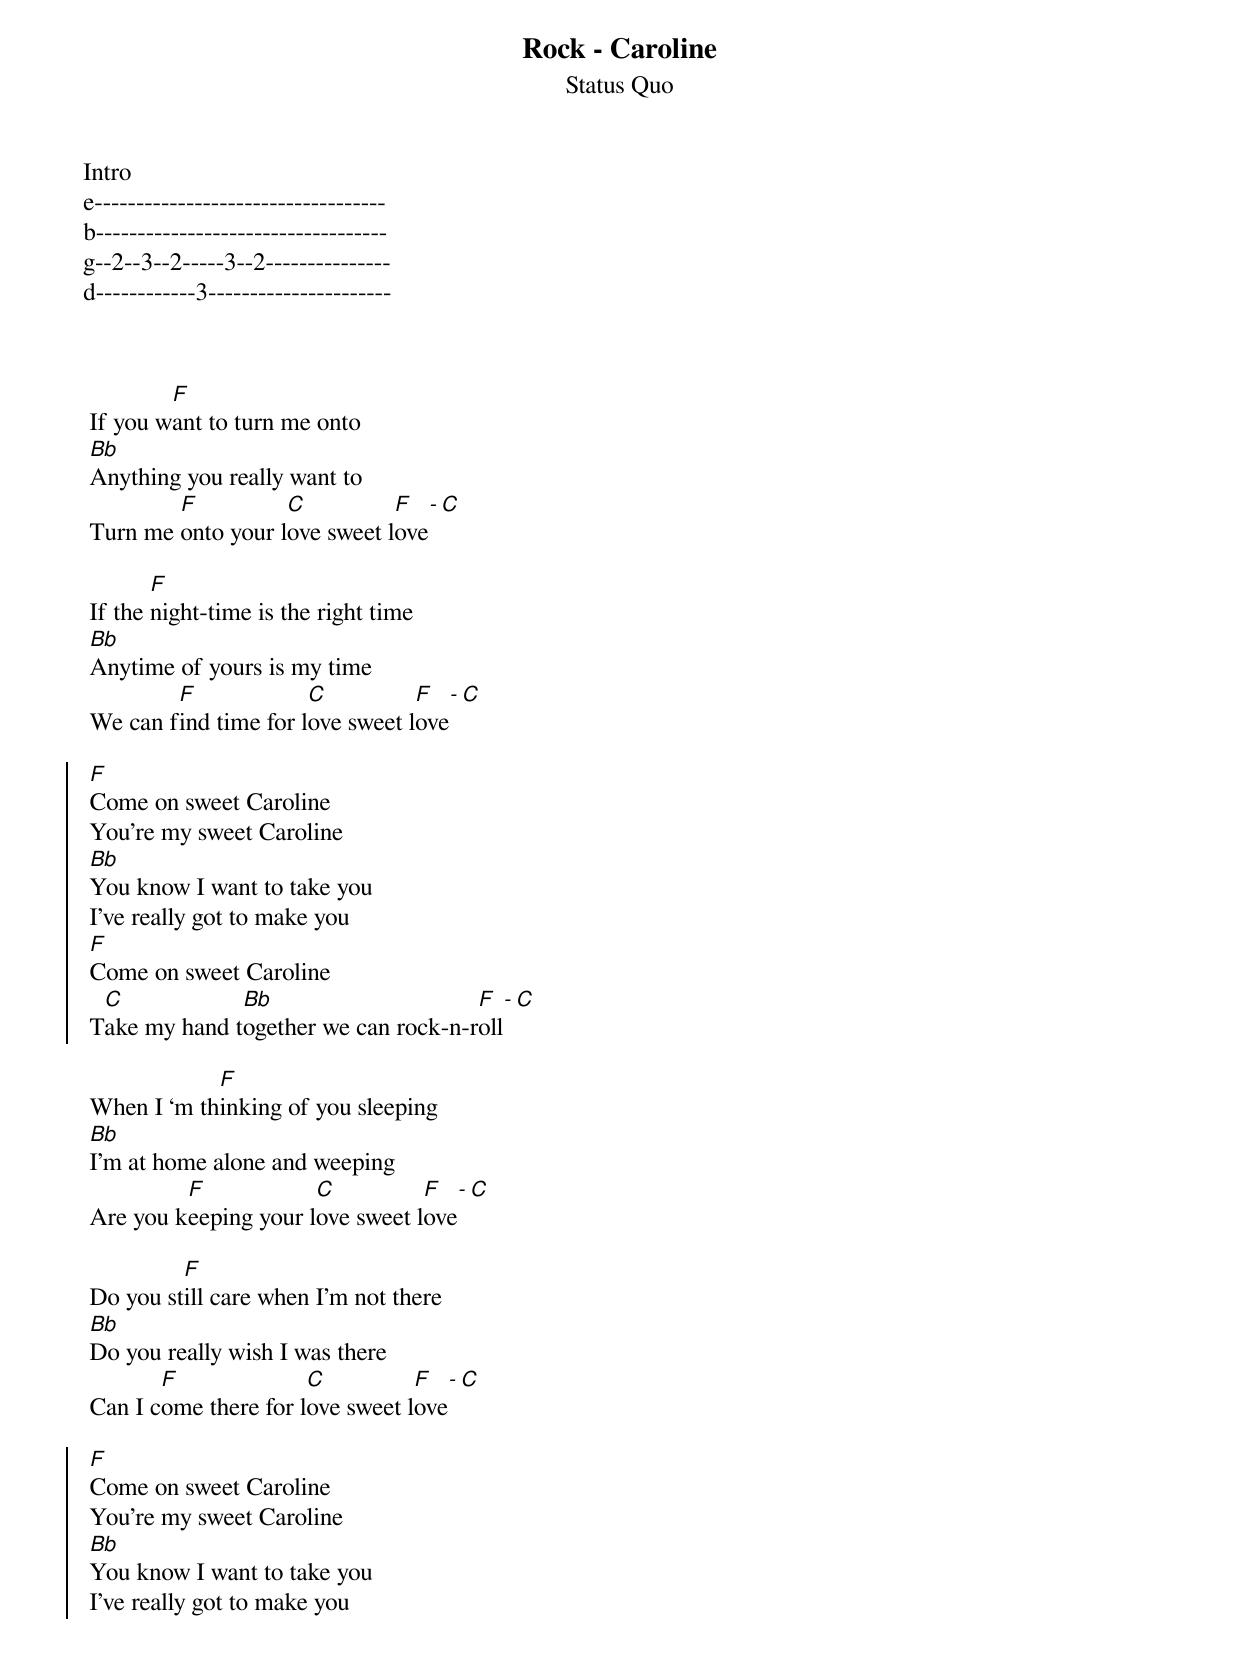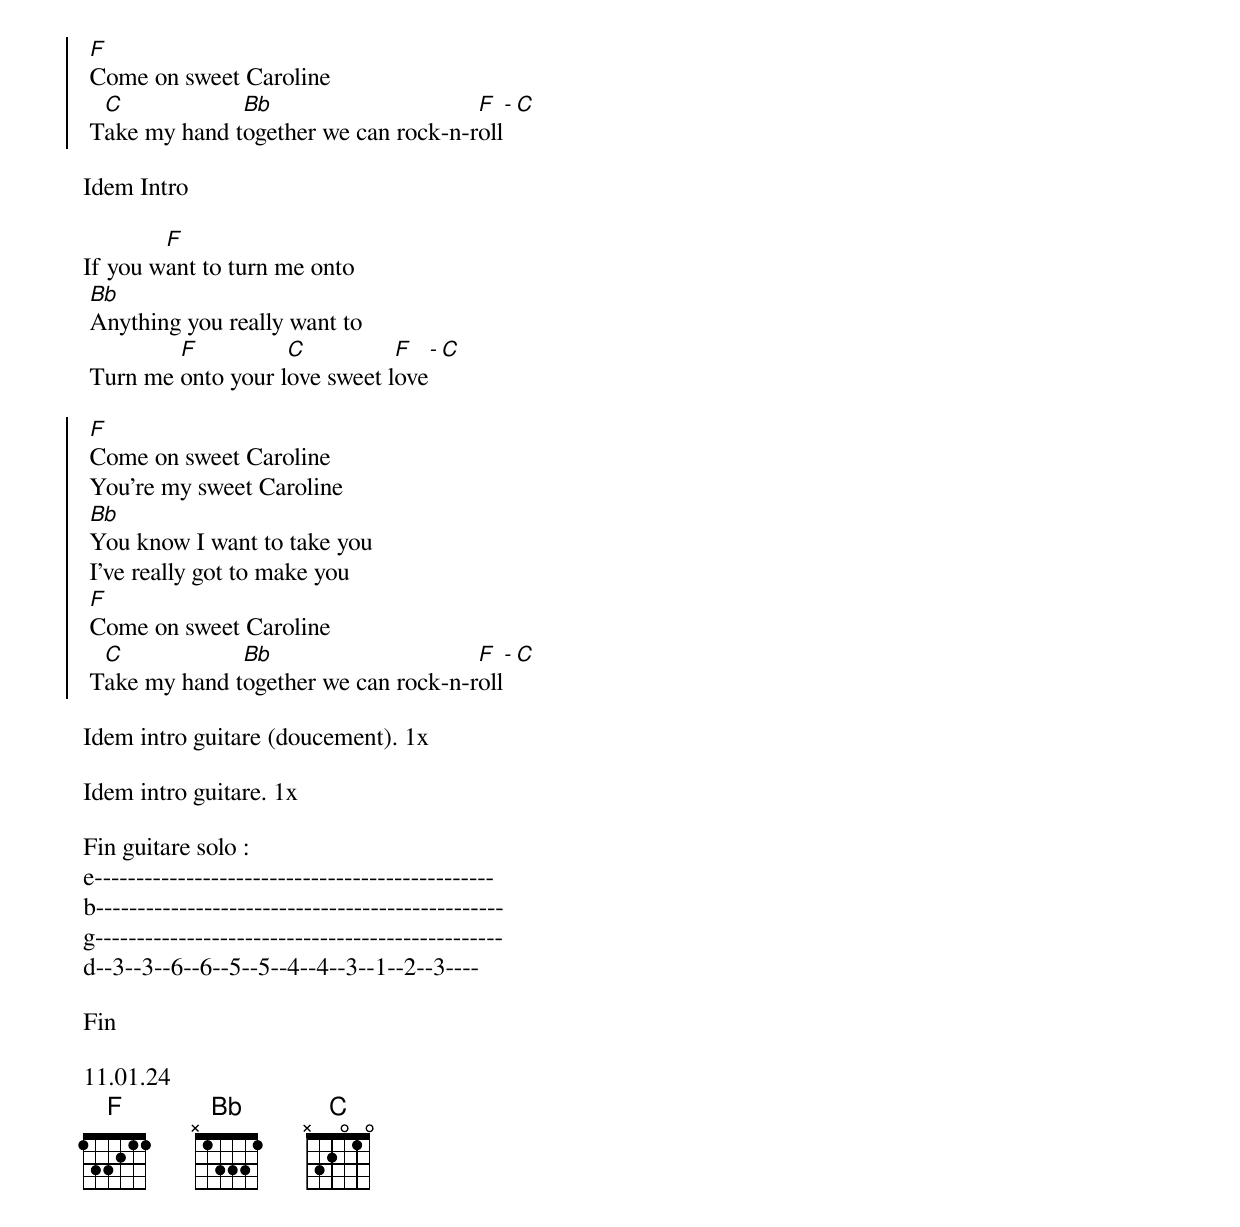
{title: Rock - Caroline}
{subtitle: Status Quo}
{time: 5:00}
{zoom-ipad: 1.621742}
Intro
e-----------------------------------
b-----------------------------------
g--2--3--2-----3--2---------------
d------------3----------------------



 If you w[F]ant to turn me onto
 [Bb]Anything you really want to
 Turn me [F]onto your l[C]ove sweet l[F]ove[-][C]

 If the [F]night-time is the right time
 [Bb]Anytime of yours is my time
 We can f[F]ind time for l[C]ove sweet l[F]ove[-][C]

 {soc}
 [F]Come on sweet Caroline
 You’re my sweet Caroline
 [Bb]You know I want to take you
 I’ve really got to make you
 [F]Come on sweet Caroline
 T[C]ake my hand t[Bb]ogether we can rock-n-r[F]oll[-][C]
{eoc}

 When I ‘m th[F]inking of you sleeping
 [Bb]I’m at home alone and weeping
 Are you k[F]eeping your l[C]ove sweet l[F]ove[-][C]

 Do you st[F]ill care when I’m not there
 [Bb]Do you really wish I was there
 Can I c[F]ome there for l[C]ove sweet l[F]ove[-][C]

 {soc}
 [F]Come on sweet Caroline
 You’re my sweet Caroline
 [Bb]You know I want to take you
 I’ve really got to make you
 [F]Come on sweet Caroline
 T[C]ake my hand t[Bb]ogether we can rock-n-r[F]oll[-][C]
{eoc}

Idem Intro

If you w[F]ant to turn me onto
 [Bb]Anything you really want to
 Turn me [F]onto your l[C]ove sweet l[F]ove[-][C]

 {soc}
 [F]Come on sweet Caroline
 You’re my sweet Caroline
 [Bb]You know I want to take you
 I’ve really got to make you
 [F]Come on sweet Caroline
 T[C]ake my hand t[Bb]ogether we can rock-n-r[F]oll[-][C]
{eoc}

Idem intro guitare (doucement). 1x

Idem intro guitare. 1x

Fin guitare solo :
e------------------------------------------------
b-------------------------------------------------
g-------------------------------------------------
d--3--3--6--6--5--5--4--4--3--1--2--3----

Fin

11.01.24
